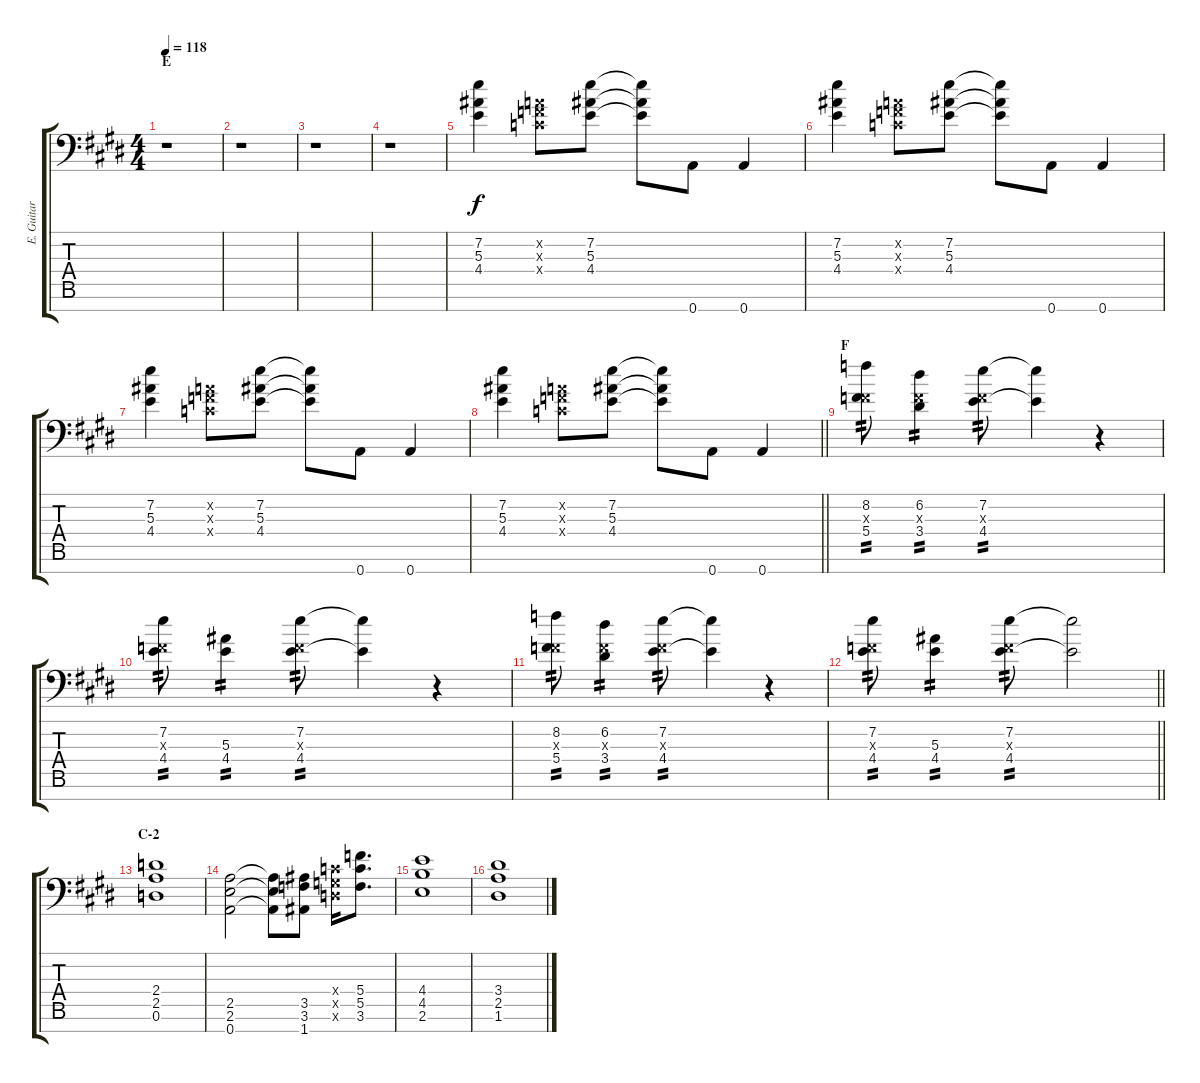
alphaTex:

\track ("E. Guitar II" "E. Guitar ") {instrument overdrivenguitar}
\staff {score tabs}
\tuning (D4 A3 F3 C3 G2 D2 A1) {hide}
\ts (4 4)
\section ("" "E")
\tempo 118
\clef f4
\ks e
r.1{dy f} |
r.1 |
r.1 |
r.1 |
(7.2 5.3 4.4).4 (0.2{x} 0.3{x} 0.4{x}).8 (7.2 5.3 4.4).8 (7.2{t} 5.3{t} 4.4{t}).8 0.7.8 0.7.4 |
(7.2 5.3 4.4).4 (0.2{x} 0.3{x} 0.4{x}).8 (7.2 5.3 4.4).8 (7.2{t} 5.3{t} 4.4{t}).8 0.7.8 0.7.4 |
(7.2 5.3 4.4).4 (0.2{x} 0.3{x} 0.4{x}).8 (7.2 5.3 4.4).8 (7.2{t} 5.3{t} 4.4{t}).8 0.7.8 0.7.4 |
\barLineRight lightlight
(7.2 5.3 4.4).4 (0.2{x} 0.3{x} 0.4{x}).8 (7.2 5.3 4.4).8 (7.2{t} 5.3{t} 4.4{t}).8 0.7.8 0.7.4 |
\section ("" "F")
(8.2 0.3{x} 5.4).8{tp 2} (6.2 0.3{x} 3.4).4{tp 2} (7.2 0.3{x} 4.4).8{tp 2} (7.2{t} 4.4{t}).4 r.4 |
(7.2 0.3{x} 4.4).8{tp 2} (5.3 4.4).4{tp 2} (7.2 0.3{x} 4.4).8{tp 2} (7.2{t} 4.4{t}).4 r.4 |
(8.2 0.3{x} 5.4).8{tp 2} (6.2 0.3{x} 3.4).4{tp 2} (7.2 0.3{x} 4.4).8{tp 2} (7.2{t} 4.4{t}).4 r.4 |
\barLineRight lightlight
(7.2 0.3{x} 4.4).8{tp 2} (5.3 4.4).4{tp 2} (7.2 0.3{x} 4.4).8{tp 2} (7.2{t} 4.4{t}).2 |
\section ("" "C-2")
(2.4 2.5 0.6).1 |
(2.5 2.6 0.7).2 (2.5{t} 2.6{t} 0.7{t}).8 (3.5 3.6 1.7).8 (0.4{x} 0.5{x} 0.6{x}).16 (5.4 5.5 3.6).8{d} |
(4.4 4.5 2.6).1 |
(3.4 2.5 1.6).1
